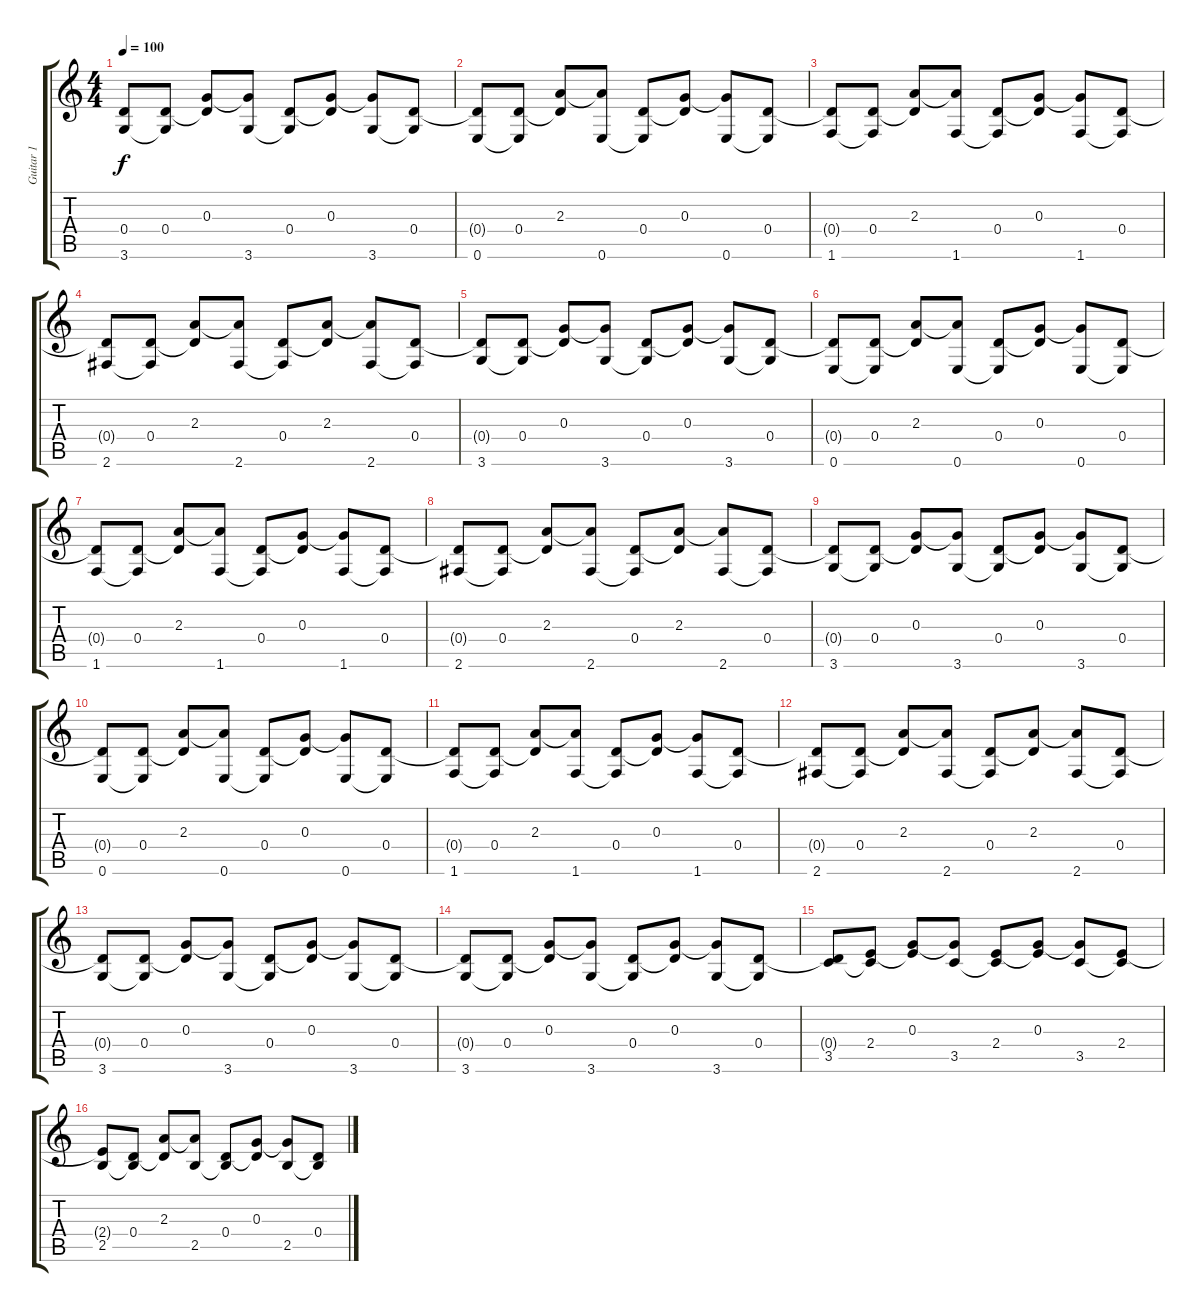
\track ("Guitar 1" "Guitar 1") {instrument electricguitarclean}
\staff {score tabs}
\tuning (E4 B3 G3 D3 A2 E2) {hide}
\ts (4 4)
\tempo 100
\clef g2
\ks c
(0.4{t} 3.6).8{dy f} (0.4 3.6{t}).8 (0.3 0.4{t}).8 (0.3{t} 3.6).8 (0.4 3.6{t}).8 (0.3 0.4{t}).8 (0.3{t} 3.6).8 (0.4 3.6{t}).8 |
(0.4{t} 0.6).8 (0.4 0.6{t}).8 (2.3 0.4{t}).8 (2.3{t} 0.6).8 (0.4 0.6{t}).8 (0.3 0.4{t}).8 (0.3{t} 0.6).8 (0.4 0.6{t}).8 |
(0.4{t} 1.6).8 (0.4 1.6{t}).8 (2.3 0.4{t}).8 (2.3{t} 1.6).8 (0.4 1.6{t}).8 (0.3 0.4{t}).8 (0.3{t} 1.6).8 (0.4 1.6{t}).8 |
(0.4{t} 2.6).8 (0.4 2.6{t}).8 (2.3 0.4{t}).8 (2.3{t} 2.6).8 (0.4 2.6{t}).8 (2.3 0.4{t}).8 (2.3{t} 2.6).8 (0.4 2.6{t}).8 |
(0.4{t} 3.6).8 (0.4 3.6{t}).8 (0.3 0.4{t}).8 (0.3{t} 3.6).8 (0.4 3.6{t}).8 (0.3 0.4{t}).8 (0.3{t} 3.6).8 (0.4 3.6{t}).8 |
(0.4{t} 0.6).8 (0.4 0.6{t}).8 (2.3 0.4{t}).8 (2.3{t} 0.6).8 (0.4 0.6{t}).8 (0.3 0.4{t}).8 (0.3{t} 0.6).8 (0.4 0.6{t}).8 |
(0.4{t} 1.6).8 (0.4 1.6{t}).8 (2.3 0.4{t}).8 (2.3{t} 1.6).8 (0.4 1.6{t}).8 (0.3 0.4{t}).8 (0.3{t} 1.6).8 (0.4 1.6{t}).8 |
(0.4{t} 2.6).8 (0.4 2.6{t}).8 (2.3 0.4{t}).8 (2.3{t} 2.6).8 (0.4 2.6{t}).8 (2.3 0.4{t}).8 (2.3{t} 2.6).8 (0.4 2.6{t}).8 |
(0.4{t} 3.6).8 (0.4 3.6{t}).8 (0.3 0.4{t}).8 (0.3{t} 3.6).8 (0.4 3.6{t}).8 (0.3 0.4{t}).8 (0.3{t} 3.6).8 (0.4 3.6{t}).8 |
(0.4{t} 0.6).8 (0.4 0.6{t}).8 (2.3 0.4{t}).8 (2.3{t} 0.6).8 (0.4 0.6{t}).8 (0.3 0.4{t}).8 (0.3{t} 0.6).8 (0.4 0.6{t}).8 |
(0.4{t} 1.6).8 (0.4 1.6{t}).8 (2.3 0.4{t}).8 (2.3{t} 1.6).8 (0.4 1.6{t}).8 (0.3 0.4{t}).8 (0.3{t} 1.6).8 (0.4 1.6{t}).8 |
(0.4{t} 2.6).8 (0.4 2.6{t}).8 (2.3 0.4{t}).8 (2.3{t} 2.6).8 (0.4 2.6{t}).8 (2.3 0.4{t}).8 (2.3{t} 2.6).8 (0.4 2.6{t}).8 |
(0.4{t} 3.6).8 (0.4 3.6{t}).8 (0.3 0.4{t}).8 (0.3{t} 3.6).8 (0.4 3.6{t}).8 (0.3 0.4{t}).8 (0.3{t} 3.6).8 (0.4 3.6{t}).8 |
(0.4{t} 3.6).8 (0.4 3.6{t}).8 (0.3 0.4{t}).8 (0.3{t} 3.6).8 (0.4 3.6{t}).8 (0.3 0.4{t}).8 (0.3{t} 3.6).8 (0.4 3.6{t}).8 |
(0.4{t} 3.5).8 (2.4 3.5{t}).8 (0.3 2.4{t}).8 (0.3{t} 3.5).8 (2.4 3.5{t}).8 (0.3 2.4{t}).8 (0.3{t} 3.5).8 (2.4 3.5{t}).8 |
(2.4{t} 2.5).8 (0.4 2.5{t}).8 (2.3 0.4{t}).8 (2.3{t} 2.5).8 (0.4 2.5{t}).8 (0.3 0.4{t}).8 (0.3{t} 2.5).8 (0.4 2.5{t}).8
